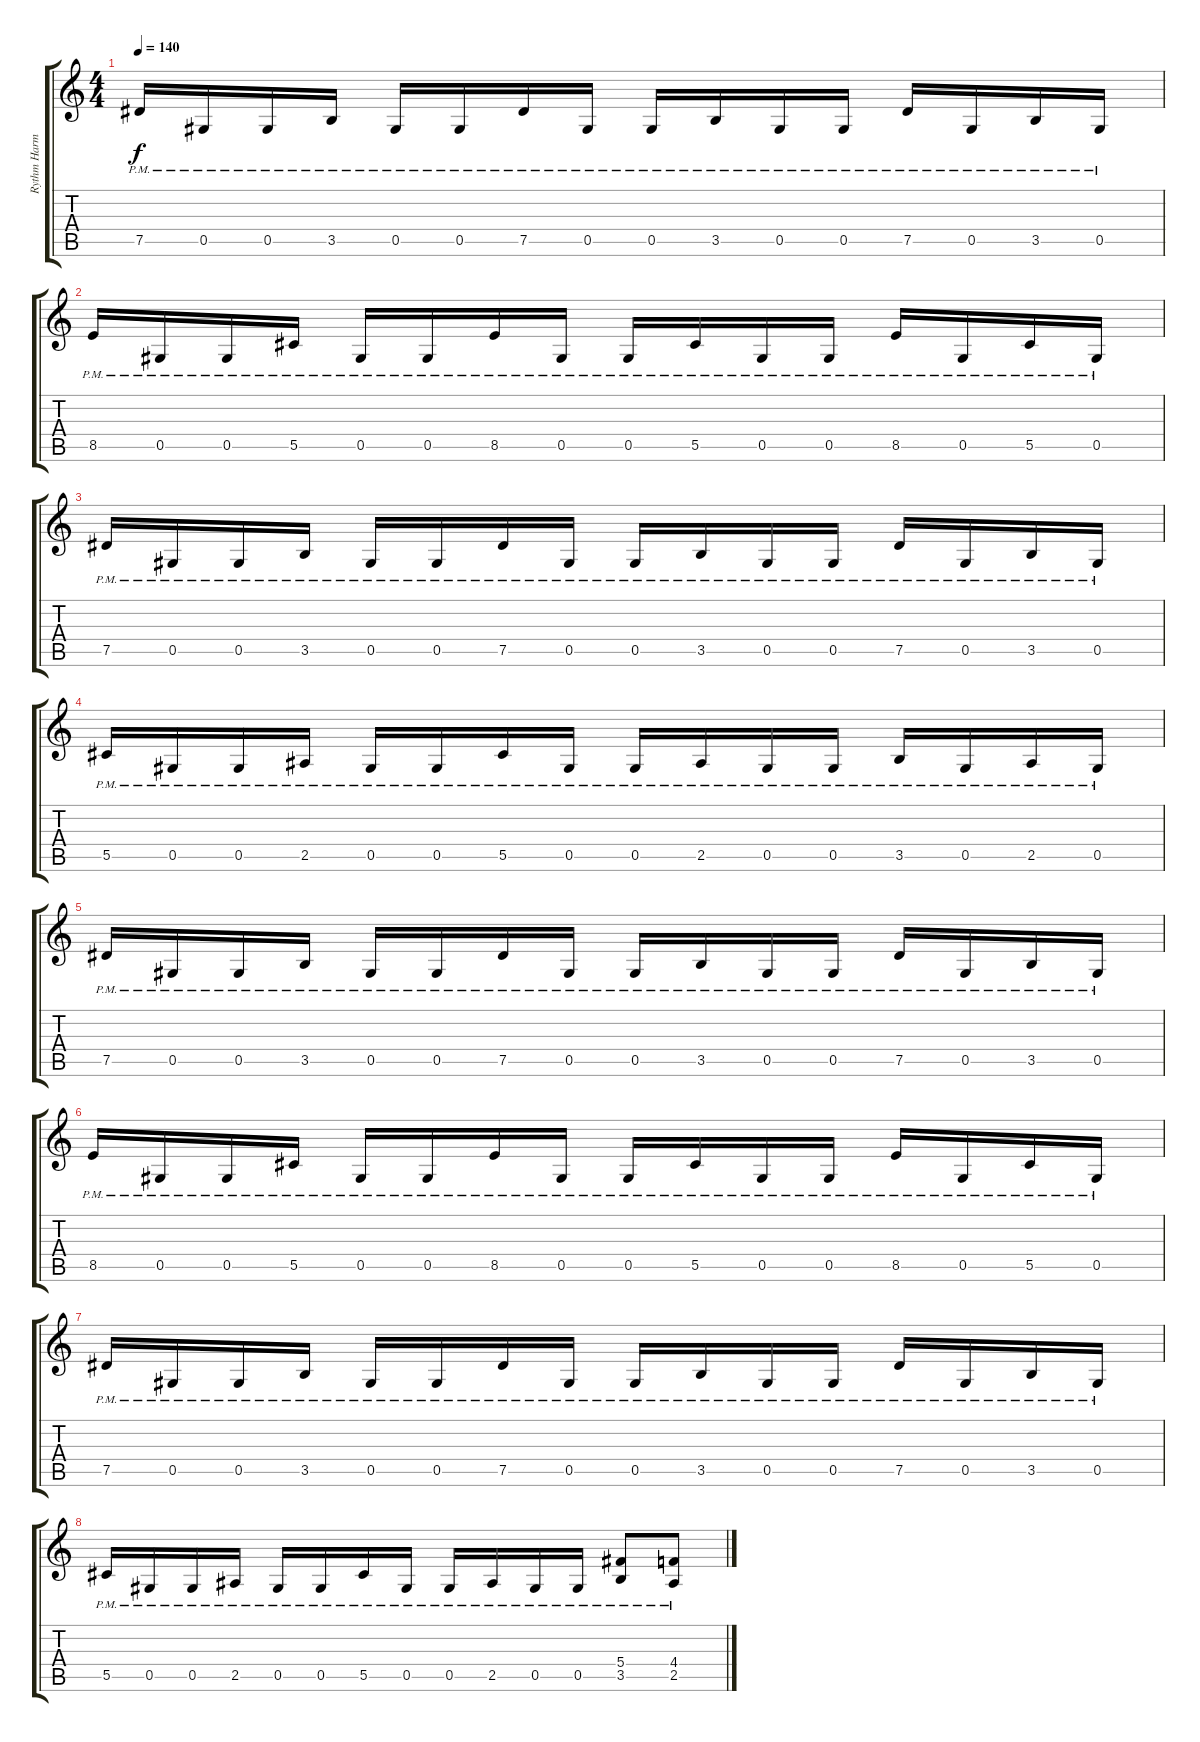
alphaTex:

\track ("Rythm Harmony" "Rythm Harm") {instrument distortionguitar}
\staff {score tabs}
\tuning (Eb4 Bb3 Gb3 Db3 Ab2 Eb2) {hide}
\ts (4 4)
\tempo 140
\clef g2
\ks c
7.5{pm}.16{dy f} 0.5{pm}.16 0.5{pm}.16 3.5{pm}.16 0.5{pm}.16 0.5{pm}.16 7.5{pm}.16 0.5{pm}.16 0.5{pm}.16 3.5{pm}.16 0.5{pm}.16 0.5{pm}.16 7.5{pm}.16 0.5{pm}.16 3.5{pm}.16 0.5{pm}.16 |
8.5{pm}.16 0.5{pm}.16 0.5{pm}.16 5.5{pm}.16 0.5{pm}.16 0.5{pm}.16 8.5{pm}.16 0.5{pm}.16 0.5{pm}.16 5.5{pm}.16 0.5{pm}.16 0.5{pm}.16 8.5{pm}.16 0.5{pm}.16 5.5{pm}.16 0.5{pm}.16 |
7.5{pm}.16 0.5{pm}.16 0.5{pm}.16 3.5{pm}.16 0.5{pm}.16 0.5{pm}.16 7.5{pm}.16 0.5{pm}.16 0.5{pm}.16 3.5{pm}.16 0.5{pm}.16 0.5{pm}.16 7.5{pm}.16 0.5{pm}.16 3.5{pm}.16 0.5{pm}.16 |
5.5{pm}.16 0.5{pm}.16 0.5{pm}.16 2.5{pm}.16 0.5{pm}.16 0.5{pm}.16 5.5{pm}.16 0.5{pm}.16 0.5{pm}.16 2.5{pm}.16 0.5{pm}.16 0.5{pm}.16 3.5{pm}.16 0.5{pm}.16 2.5{pm}.16 0.5{pm}.16 |
7.5{pm}.16 0.5{pm}.16 0.5{pm}.16 3.5{pm}.16 0.5{pm}.16 0.5{pm}.16 7.5{pm}.16 0.5{pm}.16 0.5{pm}.16 3.5{pm}.16 0.5{pm}.16 0.5{pm}.16 7.5{pm}.16 0.5{pm}.16 3.5{pm}.16 0.5{pm}.16 |
8.5{pm}.16 0.5{pm}.16 0.5{pm}.16 5.5{pm}.16 0.5{pm}.16 0.5{pm}.16 8.5{pm}.16 0.5{pm}.16 0.5{pm}.16 5.5{pm}.16 0.5{pm}.16 0.5{pm}.16 8.5{pm}.16 0.5{pm}.16 5.5{pm}.16 0.5{pm}.16 |
7.5{pm}.16 0.5{pm}.16 0.5{pm}.16 3.5{pm}.16 0.5{pm}.16 0.5{pm}.16 7.5{pm}.16 0.5{pm}.16 0.5{pm}.16 3.5{pm}.16 0.5{pm}.16 0.5{pm}.16 7.5{pm}.16 0.5{pm}.16 3.5{pm}.16 0.5{pm}.16 |
5.5{pm}.16 0.5{pm}.16 0.5{pm}.16 2.5{pm}.16 0.5{pm}.16 0.5{pm}.16 5.5{pm}.16 0.5{pm}.16 0.5{pm}.16 2.5{pm}.16 0.5{pm}.16 0.5{pm}.16 (5.4{pm} 3.5{pm}).8 (4.4{pm} 2.5{pm}).8
